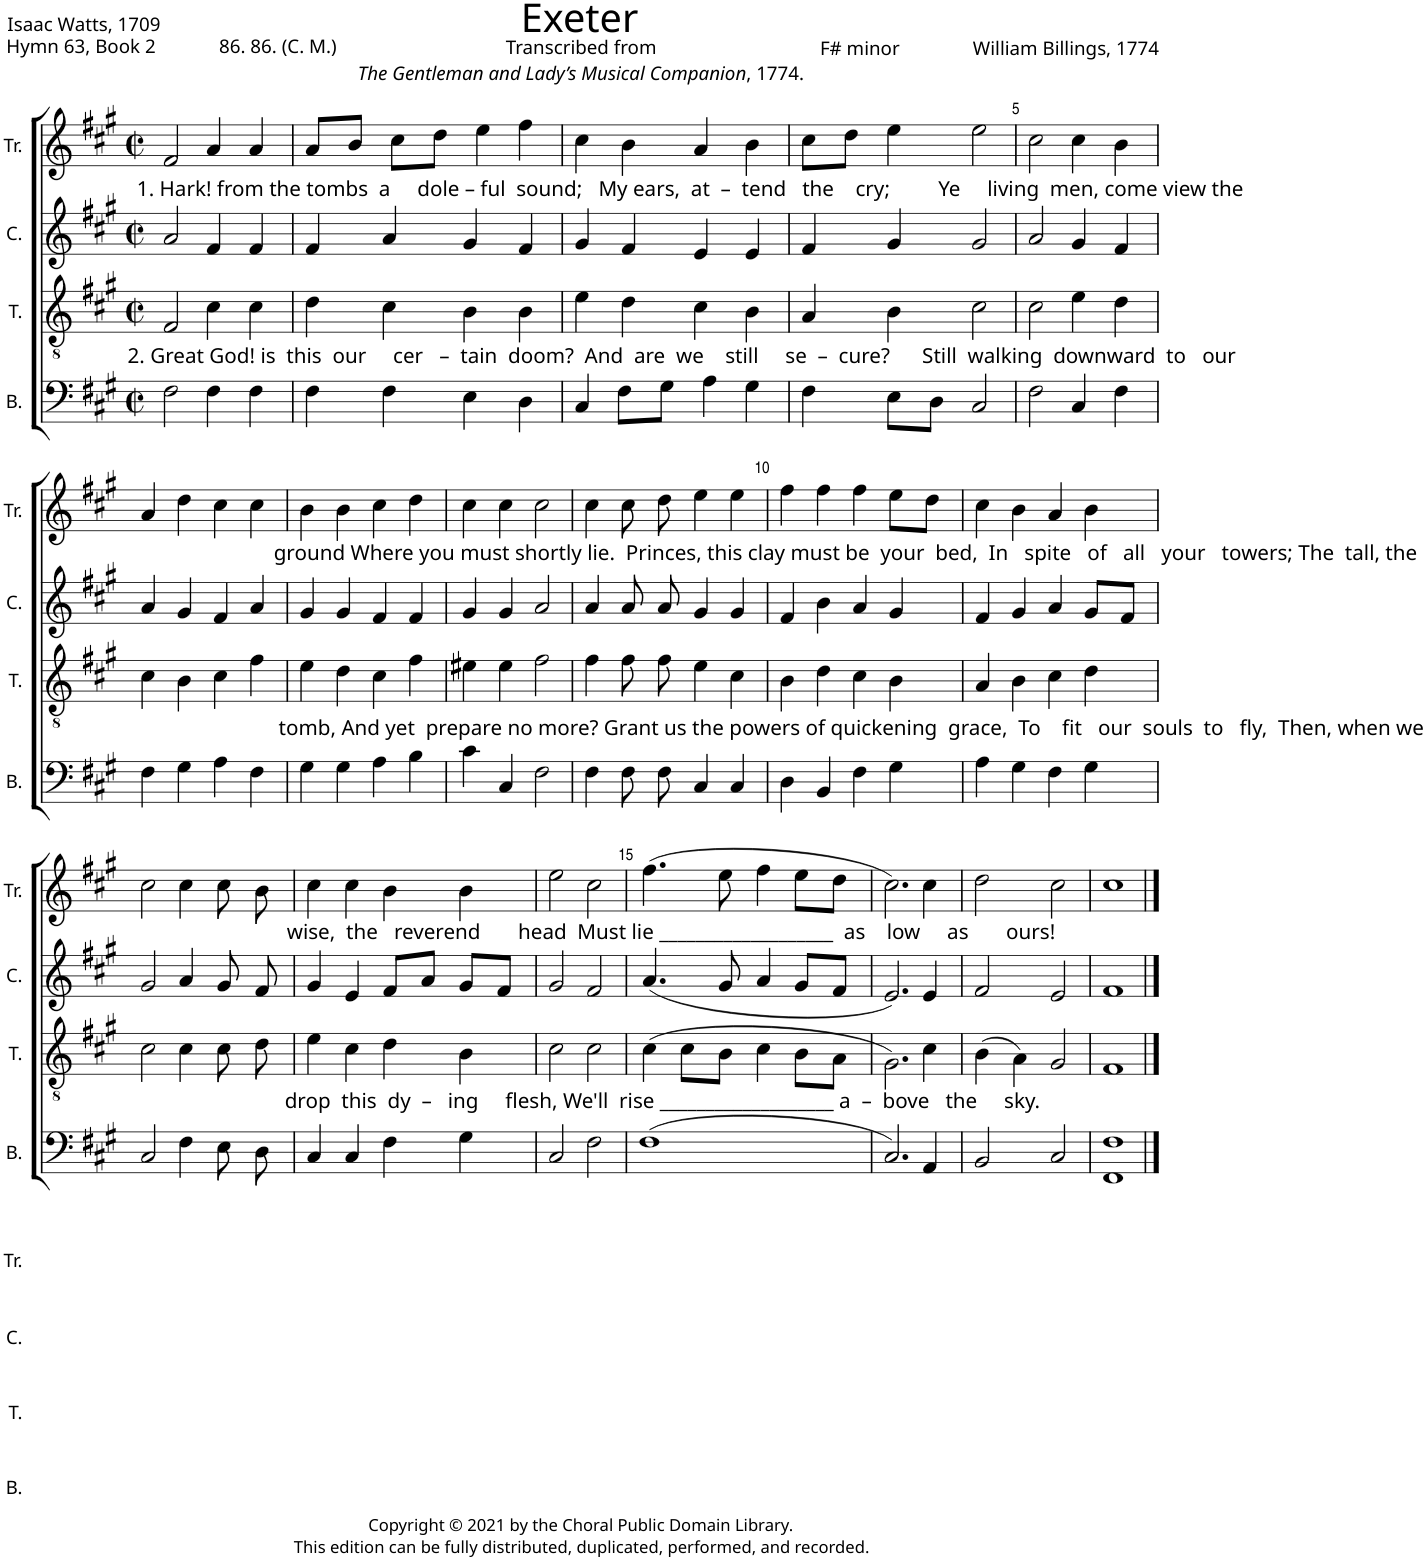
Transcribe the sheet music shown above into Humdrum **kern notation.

**kern	**kern	**kern	**kern
*part4	*part3	*part2	*part1
*staff4	*staff3	*staff2	*staff1
*I"B.	*I"T.	*I"C.	*I"Tr.
*I'B.	*I'T.	*I'C.	*I'Tr.
*clefF4	*clefGv2	*clefG2	*clefG2
*k[f#c#g#]	*k[f#c#g#]	*k[f#c#g#]	*k[f#c#g#]
*M2/2	*M2/2	*M2/2	*M2/2
*met(c|)	*met(c|)	*met(c|)	*met(c|)
=1	=1	=1	=1
!	!	!	!LO:TX:b:t=1. Hark! from the tombs  a     dole – ful  sound;   My ears,  at  –  tend   the    cry;         Ye     living  men, come view the
!	!LO:TX:b:t=2. Great God! is  this  our     cer   –  tain  doom?  And  are  we    still     se  –  cure?      Still  walking  downward  to   our	!	!
2F#\	2F#/	2a/	2f#/
4F#\	4c#\	4f#/	4a/
4F#\	4c#\	4f#/	4a/
=2	=2	=2	=2
4F#\	4d\	4f#/	8a/L
.	.	.	8b/J
4F#\	4c#\	4a/	8cc#\L
.	.	.	8dd\J
4E\	4B\	4g#/	4ee\
4D\	4B\	4f#/	4ff#\
=3	=3	=3	=3
4C#/	4e\	4g#/	4cc#\
8F#\L	4d\	4f#/	4b\
8G#\J	.	.	.
4A\	4c#\	4e/	4a/
4G#\	4B\	4e/	4b\
=4	=4	=4	=4
4F#\	4A/	4f#/	8cc#\L
.	.	.	8dd\J
8E\L	4B\	4g#/	4ee\
8D\J	.	.	.
2C#/	2c#\	2g#/	2ee\
=5	=5	=5	=5
2F#\	2c#\	2a/	2cc#\
4C#/	4e\	4g#/	4cc#\
4F#\	4d\	4f#/	4b\
!!LO:LB:g=z
=6	=6	=6	=6
4F#\	4c#\	4a/	4a/
4G#\	4B\	4g#/	4dd\
4A\	4c#\	4f#/	4cc#\
4F#\	4f#\	4a/	4cc#\
=7	=7	=7	=7
!	!	!	!LO:TX:b:t=ground Where you must shortly lie.  Princes, this clay must be  your  bed,  In   spite   of   all   your   towers; The  tall, the
!	!LO:TX:b:t=tomb, And yet  prepare no more? Grant us the powers of quickening  grace,  To    fit   our  souls  to   fly,  Then, when we	!	!
4G#\	4e\	4g#/	4b\
4G#\	4d\	4g#/	4b\
4A\	4c#\	4f#/	4cc#\
4B\	4f#\	4f#/	4dd\
=8	=8	=8	=8
4c#\	4e#X\	4g#/	4cc#\
4C#/	4e#\	4g#/	4cc#\
2F#\	2f#\	2a/	2cc#\
=9	=9	=9	=9
4F#\	4f#\	4a/	4cc#\
8F#\	8f#\	8a/	8cc#\
8F#\	8f#\	8a/	8dd\
4C#/	4e\	4g#/	4ee\
4C#/	4c#\	4g#/	4ee\
=10	=10	=10	=10
4D\	4B\	4f#/	4ff#\
4BB/	4d\	4b\	4ff#\
4F#\	4c#\	4a/	4ff#\
4G#\	4B\	4g#/	8ee\L
.	.	.	8dd\J
=11	=11	=11	=11
4A\	4A/	4f#/	4cc#\
4G#\	4B\	4g#/	4b\
4F#\	4c#\	4a/	4a/
4G#\	4d\	8g#/L	4b\
.	.	8f#/J	.
!!LO:LB:g=z
=12	=12	=12	=12
2C#/	2c#\	2g#/	2cc#\
4F#\	4c#\	4a/	4cc#\
8E\	8c#\	8g#/	8cc#\
8D\	8d\	8f#/	8b\
=13	=13	=13	=13
!	!	!	!LO:TX:b:t=wise,  the   reverend       head  Must lie ___________________  as    low     as       ours!
!	!LO:TX:b:t=drop  this  dy  –   ing     flesh, We'll  rise ___________________ a  –  bove   the     sky.	!	!
4C#/	4e\	4g#/	4cc#\
4C#/	4c#\	4e/	4cc#\
4F#\	4d\	8f#/L	4b\
.	.	8a/J	.
4G#\	4B\	8g#/L	4b\
.	.	8f#/J	.
=14	=14	=14	=14
2C#/	2c#\	2g#/	2ee\
2F#\	2c#\	2f#/	2cc#\
=15	=15	=15	=15
(1F#	(4c#\	(4.a/	(4.ff#\
.	8c#\L	.	.
.	8B\J	8g#/	8ee\
.	4c#\	4a/	4ff#\
.	8B\L	8g#/L	8ee\L
.	8A\J	8f#/J	8dd\J
=16	=16	=16	=16
2.C#/)	2.G#\)	2.e/)	2.cc#\)
4AA/	4c#\	4e/	4cc#\
=17	=17	=17	=17
2BB/	(4B\	2f#/	2dd\
.	4A\)	.	.
2C#/	2G#/	2e/	2cc#\
=18	=18	=18	=18
1FF# 1F#	1F#	1f#	1cc#
==	==	==	==
*-	*-	*-	*-
